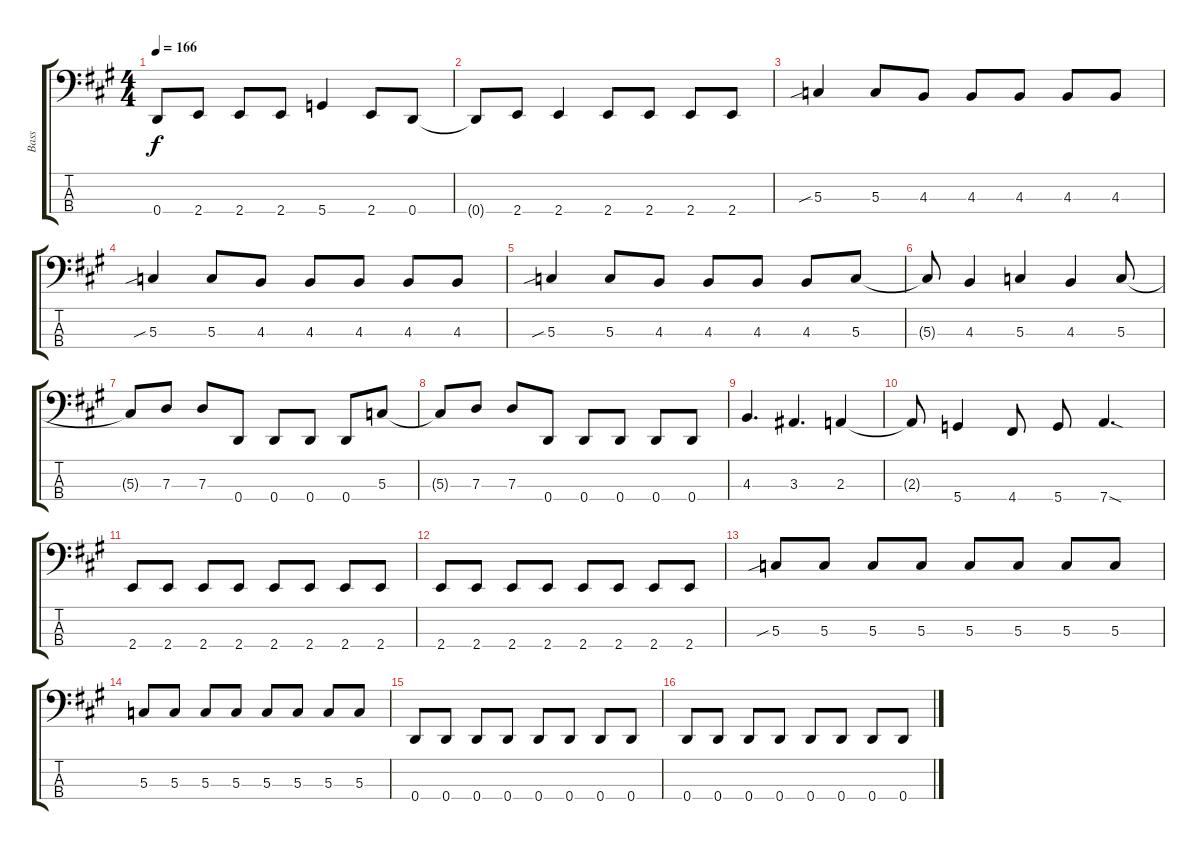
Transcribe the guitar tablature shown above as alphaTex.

\track ("Bass" "Bass") {instrument electricbasspick}
\staff {score tabs}
\tuning (F2 C2 G1 D1) {hide}
\ts (4 4)
\tempo 166
\clef f4
\ks a
0.4{t}.8{dy f} 2.4.8 2.4.8 2.4.8 5.4.4 2.4.8 0.4.8 |
0.4{t}.8 2.4.8 2.4.4 2.4.8 2.4.8 2.4.8 2.4.8 |
5.3{sib}.4 5.3.8 4.3.8 4.3.8 4.3.8 4.3.8 4.3.8 |
5.3{sib}.4 5.3.8 4.3.8 4.3.8 4.3.8 4.3.8 4.3.8 |
5.3{sib}.4 5.3.8 4.3.8 4.3.8 4.3.8 4.3.8 5.3.8 |
5.3{t}.8 4.3.4 5.3.4 4.3.4 5.3.8 |
5.3{t}.8 7.3.8 7.3.8 0.4.8 0.4.8 0.4.8 0.4.8 5.3.8 |
5.3{t}.8 7.3.8 7.3.8 0.4.8 0.4.8 0.4.8 0.4.8 0.4.8 |
4.3.4{d} 3.3.4{d} 2.3.4 |
2.3{t}.8 5.4.4 4.4.8 5.4.8 7.4{sod}.4{d} |
2.4.8 2.4.8 2.4.8 2.4.8 2.4.8 2.4.8 2.4.8 2.4.8 |
2.4.8 2.4.8 2.4.8 2.4.8 2.4.8 2.4.8 2.4.8 2.4.8 |
5.3{sib}.8 5.3.8 5.3.8 5.3.8 5.3.8 5.3.8 5.3.8 5.3.8 |
5.3.8 5.3.8 5.3.8 5.3.8 5.3.8 5.3.8 5.3.8 5.3.8 |
0.4.8 0.4.8 0.4.8 0.4.8 0.4.8 0.4.8 0.4.8 0.4.8 |
0.4.8 0.4.8 0.4.8 0.4.8 0.4.8 0.4.8 0.4.8 0.4.8
